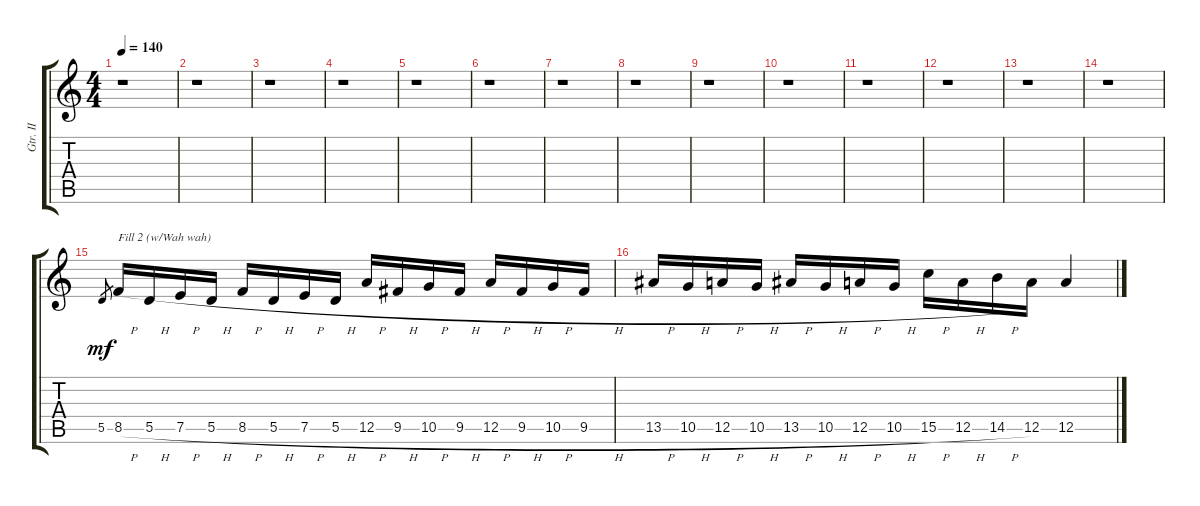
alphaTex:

\track ("Gtr. II" "Gtr. II") {instrument acousticguitarsteel}
\staff {score tabs}
\tuning (E4 B3 G3 D3 A2 E2) {hide}
\ts (4 4)
\tempo 140
\clef g2
\ks c
r.1{dy mf} |
r.1 |
r.1 |
r.1 |
r.1 |
r.1 |
r.1 |
r.1 |
r.1 |
r.1 |
r.1 |
r.1 |
r.1 |
r.1 |
5.5.8{gr} 8.5{h}.16{txt "Fill 2 (w/Wah wah)"} 5.5{h}.16 7.5{h}.16 5.5{h}.16 8.5{h}.16 5.5{h}.16 7.5{h}.16 5.5{h}.16 12.5{h}.16 9.5{h}.16 10.5{h}.16 9.5{h}.16 12.5{h}.16 9.5{h}.16 10.5{h}.16 9.5{h}.16 |
13.5{h}.16 10.5{h}.16 12.5{h}.16 10.5{h}.16 13.5{h}.16 10.5{h}.16 12.5{h}.16 10.5{h}.16 15.5{h}.16 12.5{h}.16 14.5{h}.16 12.5.16 12.5.4
